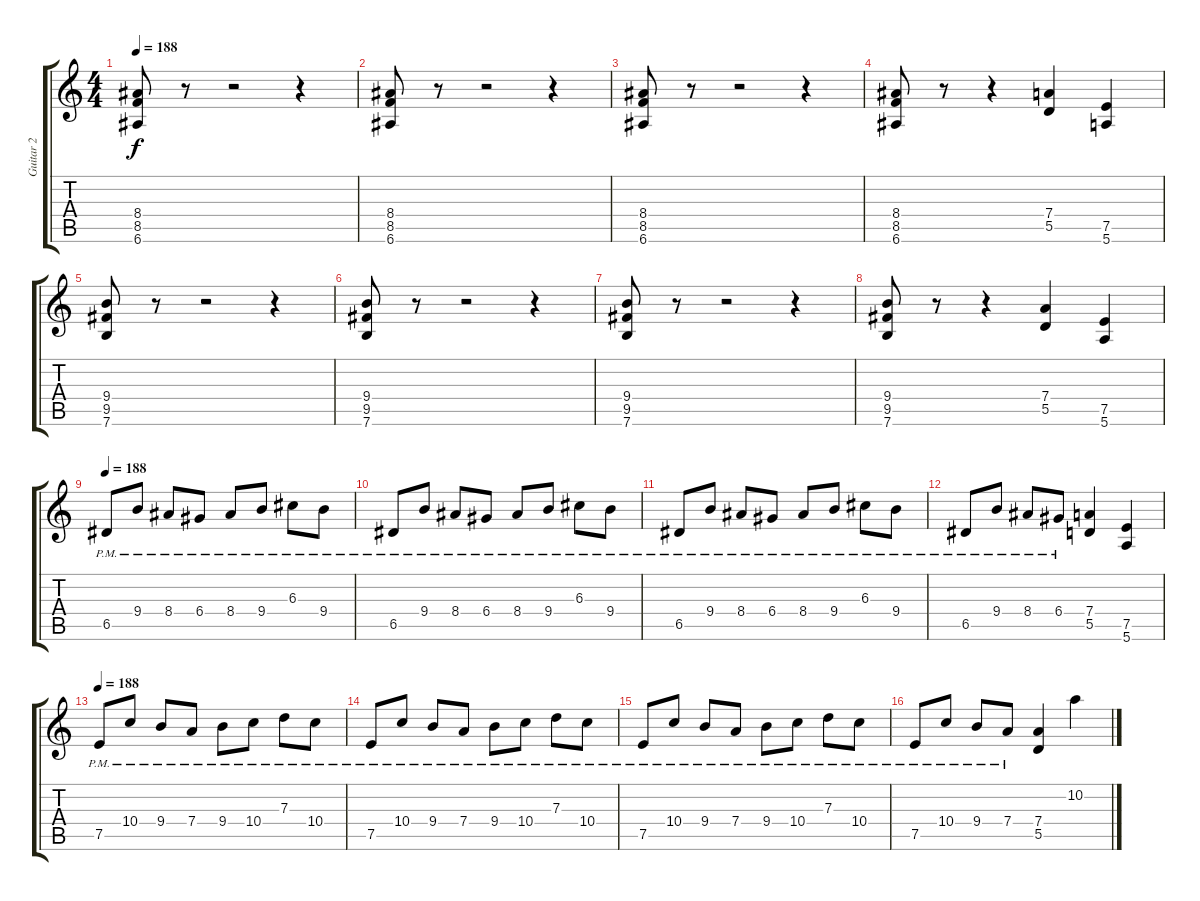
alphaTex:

\track ("Guitar 2" "Guitar 2") {instrument distortionguitar}
\staff {score tabs}
\tuning (E4 B3 G3 D3 A2 E2) {hide}
\ts (4 4)
\tempo 188
\clef g2
\ks c
(8.4 8.5 6.6).8{dy f} r.8 r.2 r.4 |
(8.4 8.5 6.6).8 r.8 r.2 r.4 |
(8.4 8.5 6.6).8 r.8 r.2 r.4 |
(8.4 8.5 6.6).8 r.8 r.4 (7.4 5.5).4 (7.5 5.6).4 |
(9.4 9.5 7.6).8 r.8 r.2 r.4 |
(9.4 9.5 7.6).8 r.8 r.2 r.4 |
(9.4 9.5 7.6).8 r.8 r.2 r.4 |
(9.4 9.5 7.6).8 r.8 r.4 (7.4 5.5).4 (7.5 5.6).4 |
\tempo 188
6.5{pm}.8 9.4{pm}.8 8.4{pm}.8 6.4{pm}.8 8.4{pm}.8 9.4{pm}.8 6.3{pm}.8 9.4{pm}.8 |
6.5{pm}.8 9.4{pm}.8 8.4{pm}.8 6.4{pm}.8 8.4{pm}.8 9.4{pm}.8 6.3{pm}.8 9.4{pm}.8 |
6.5{pm}.8 9.4{pm}.8 8.4{pm}.8 6.4{pm}.8 8.4{pm}.8 9.4{pm}.8 6.3{pm}.8 9.4{pm}.8 |
6.5{pm}.8 9.4{pm}.8 8.4{pm}.8 6.4{pm}.8 (7.4 5.5).4 (7.5 5.6).4 |
\tempo 188
7.5{pm}.8 10.4{pm}.8 9.4{pm}.8 7.4{pm}.8 9.4{pm}.8 10.4{pm}.8 7.3{pm}.8 10.4{pm}.8 |
7.5{pm}.8 10.4{pm}.8 9.4{pm}.8 7.4{pm}.8 9.4{pm}.8 10.4{pm}.8 7.3{pm}.8 10.4{pm}.8 |
7.5{pm}.8 10.4{pm}.8 9.4{pm}.8 7.4{pm}.8 9.4{pm}.8 10.4{pm}.8 7.3{pm}.8 10.4{pm}.8 |
7.5{pm}.8 10.4{pm}.8 9.4{pm}.8 7.4{pm}.8 (7.4 5.5).4 10.2{ss}.4{volume 13 balance 12 instrument overdrivenguitar}
